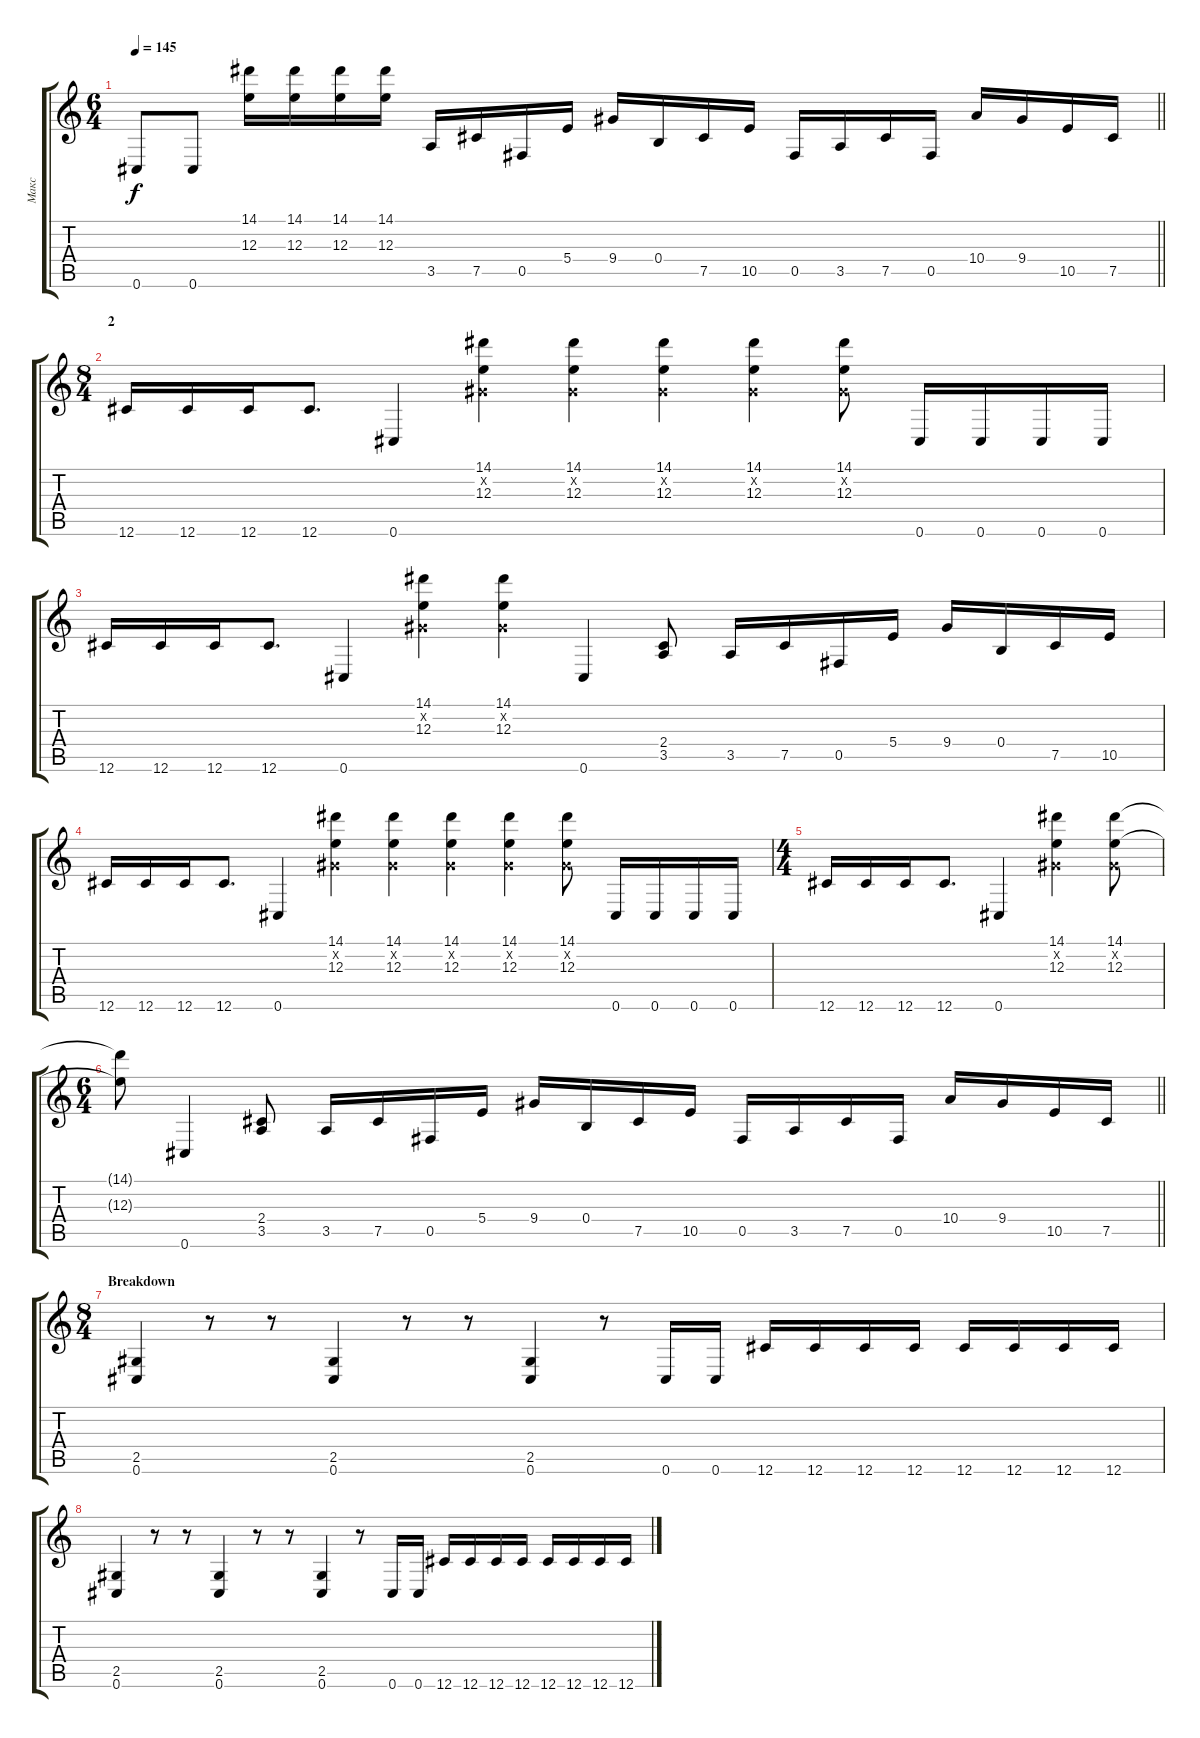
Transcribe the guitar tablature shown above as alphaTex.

\track ("Макс" "Макс") {instrument overdrivenguitar}
\staff {score tabs}
\tuning (Db4 Ab3 E3 B2 Gb2 Db2) {hide}
\ts (6 4)
\tempo 145
\clef g2
\barLineRight lightlight
\ks c
0.6.8{dy f} 0.6.8 (14.1 12.3).16 (14.1 12.3).16 (14.1 12.3).16 (14.1 12.3).16 3.5.16 7.5.16 0.5.16 5.4.16 9.4.16 0.4.16 7.5.16 10.5.16 0.5.16 3.5.16 7.5.16 0.5.16 10.4.16 9.4.16 10.5.16 7.5.16 |
\ts (8 4)
\section ("" "2")
12.6.16 12.6.16 12.6.16 12.6.8{d} 0.6.4 (14.1 0.2{x} 12.3).4 (14.1 0.2{x} 12.3).4 (14.1 0.2{x} 12.3).4 (14.1 0.2{x} 12.3).4 (14.1 0.2{x} 12.3).8 0.6.16 0.6.16 0.6.16 0.6.16 |
12.6.16 12.6.16 12.6.16 12.6.8{d} 0.6.4 (14.1 0.2{x} 12.3).4 (14.1 0.2{x} 12.3).4 0.6.4 (2.4 3.5).8 3.5.16 7.5.16 0.5.16 5.4.16 9.4.16 0.4.16 7.5.16 10.5.16 |
12.6.16 12.6.16 12.6.16 12.6.8{d} 0.6.4 (14.1 0.2{x} 12.3).4 (14.1 0.2{x} 12.3).4 (14.1 0.2{x} 12.3).4 (14.1 0.2{x} 12.3).4 (14.1 0.2{x} 12.3).8 0.6.16 0.6.16 0.6.16 0.6.16 |
\ts (4 4)
12.6.16 12.6.16 12.6.16 12.6.8{d} 0.6.4 (14.1 0.2{x} 12.3).4 (14.1 0.2{x} 12.3).8 |
\ts (6 4)
\barLineRight lightlight
(14.1{t} 12.3{t}).8 0.6.4 (2.4 3.5).8 3.5.16 7.5.16 0.5.16 5.4.16 9.4.16 0.4.16 7.5.16 10.5.16 0.5.16 3.5.16 7.5.16 0.5.16 10.4.16 9.4.16 10.5.16 7.5.16 |
\ts (8 4)
\section ("" "Breakdown")
(2.5 0.6).4 r.8 r.8 (2.5 0.6).4 r.8 r.8 (2.5 0.6).4 r.8 0.6.16 0.6.16 12.6.16 12.6.16 12.6.16 12.6.16 12.6.16 12.6.16 12.6.16 12.6.16 |
(2.5 0.6).4 r.8 r.8 (2.5 0.6).4 r.8 r.8 (2.5 0.6).4 r.8 0.6.16 0.6.16 12.6.16 12.6.16 12.6.16 12.6.16 12.6.16 12.6.16 12.6.16 12.6.16
